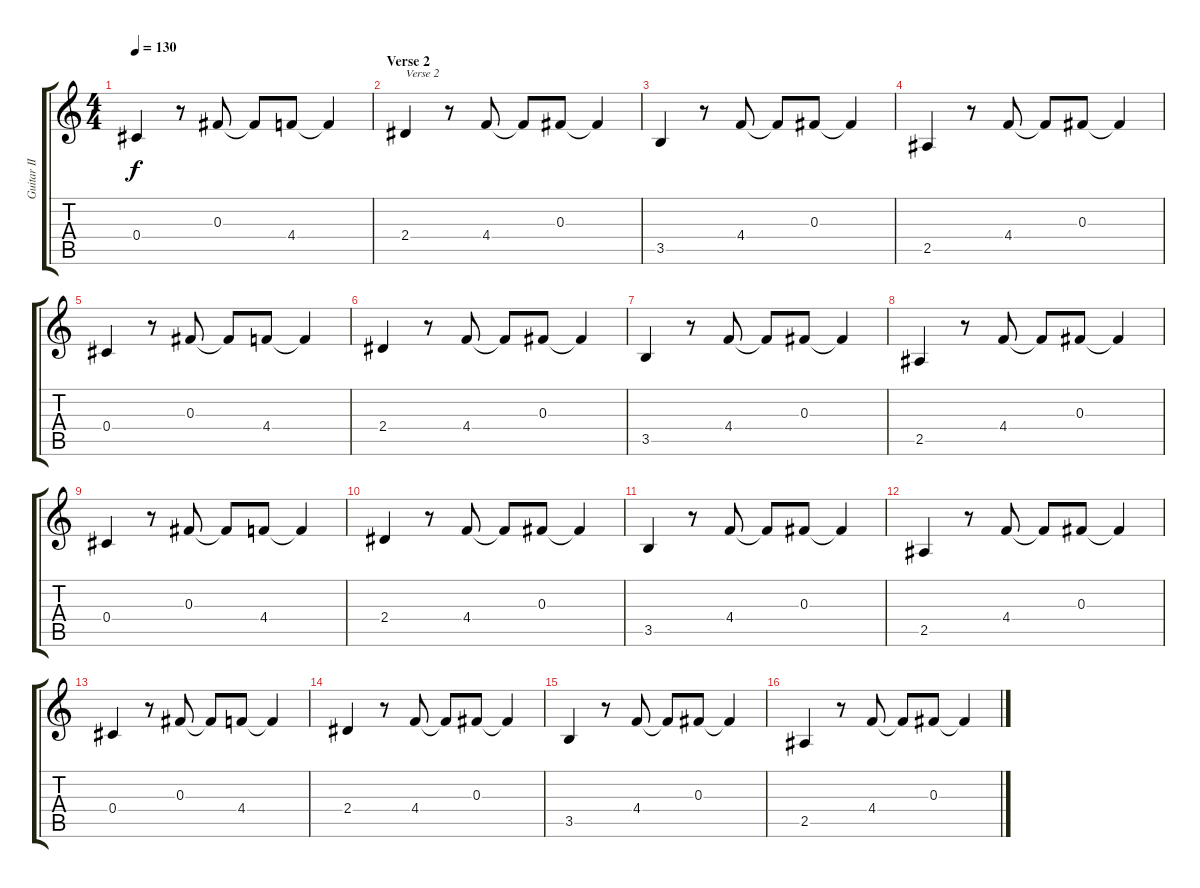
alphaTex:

\track ("Guitar II (w/ chorus)" "Guitar II ") {instrument electricguitarclean}
\staff {score tabs}
\tuning (Eb4 Bb3 Gb3 Db3 Ab2 Eb2) {hide}
\ts (4 4)
\tempo 130
\clef g2
\ks c
0.4.4{dy f} r.8 0.3.8 0.3{t}.8 4.4.8 4.4{t}.4 |
\section ("" "Verse 2")
2.4.4{txt "Verse 2"} r.8 4.4.8 4.4{t}.8 0.3.8 0.3{t}.4 |
3.5.4 r.8 4.4.8 4.4{t}.8 0.3.8 0.3{t}.4 |
2.5.4 r.8 4.4.8 4.4{t}.8 0.3.8 0.3{t}.4 |
0.4.4 r.8 0.3.8 0.3{t}.8 4.4.8 4.4{t}.4 |
2.4.4 r.8 4.4.8 4.4{t}.8 0.3.8 0.3{t}.4 |
3.5.4 r.8 4.4.8 4.4{t}.8 0.3.8 0.3{t}.4 |
2.5.4 r.8 4.4.8 4.4{t}.8 0.3.8 0.3{t}.4 |
0.4.4 r.8 0.3.8 0.3{t}.8 4.4.8 4.4{t}.4 |
2.4.4 r.8 4.4.8 4.4{t}.8 0.3.8 0.3{t}.4 |
3.5.4 r.8 4.4.8 4.4{t}.8 0.3.8 0.3{t}.4 |
2.5.4 r.8 4.4.8 4.4{t}.8 0.3.8 0.3{t}.4 |
0.4.4 r.8 0.3.8 0.3{t}.8 4.4.8 4.4{t}.4 |
2.4.4 r.8 4.4.8 4.4{t}.8 0.3.8 0.3{t}.4 |
3.5.4 r.8 4.4.8 4.4{t}.8 0.3.8 0.3{t}.4 |
2.5.4 r.8 4.4.8 4.4{t}.8 0.3.8 0.3{t}.4
